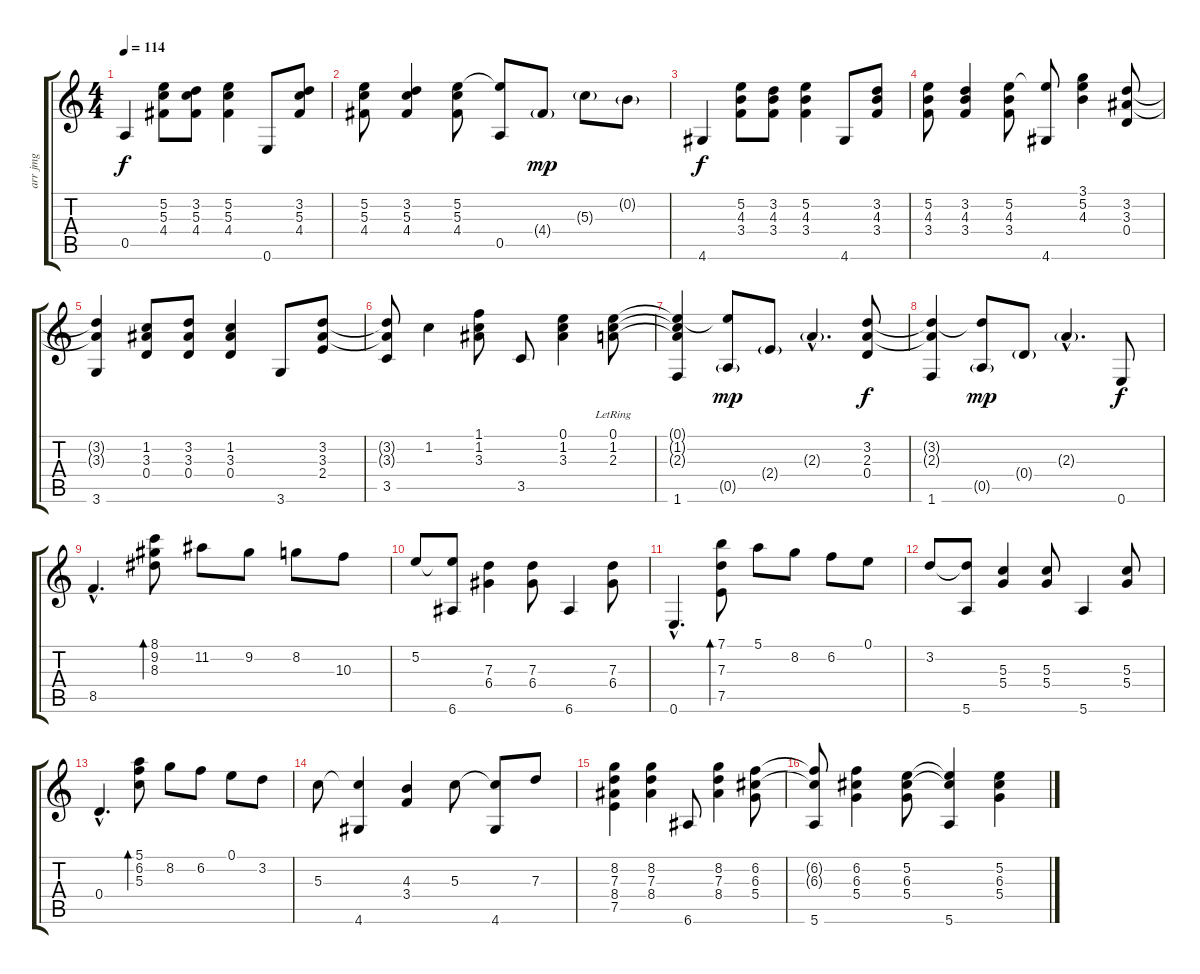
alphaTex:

\track ("arr jmg" "arr jmg") {instrument acousticguitarnylon}
\staff {score tabs}
\tuning (E4 B3 G3 D3 A2 E2) {hide}
\ts (4 4)
\tempo 114
\clef g2
\ks c
0.5.4{dy f} (5.2 5.3 4.4).8 (3.2 5.3 4.4).8 (5.2 5.3 4.4).4 0.6.8 (3.2 5.3 4.4).8 |
(5.2 5.3 4.4).8 (3.2 5.3 4.4).4 (5.2 5.3 4.4).8 (5.2{t} 0.5).8 4.4{g}.8{dy mp} 5.3{g}.8 0.2{g}.8 |
4.6.4{dy f} (5.2 4.3 3.4).8 (3.2 4.3 3.4).8 (5.2 4.3 3.4).4 4.6.8 (3.2 4.3 3.4).8 |
(5.2 4.3 3.4).8 (3.2 4.3 3.4).4 (5.2 4.3 3.4).8 (5.2{t} 4.6).8 (3.1 5.2 4.3).4 (3.2 3.3 0.4).8 |
(3.2{t} 3.3{t} 3.6).4 (1.2 3.3 0.4).8 (3.2 3.3 0.4).8 (1.2 3.3 0.4).4 3.6.8 (3.2 3.3 2.4).8 |
(3.2{t} 3.3{t} 3.5).8 1.2.4 (1.1 1.2 3.3).8 3.5.8 (0.1 1.2 3.3).4 (0.1{lr} 1.2 2.3).8 |
(0.1{t} 1.2{t} 2.3{t} 1.6).4 (0.1{t} 0.5{g}).8{dy mp} 2.4{g}.8 2.3{g hac}.4{d} (3.2 2.3 0.4).8{dy f} |
(3.2{t} 2.3{t} 1.6).4 (3.2{t} 0.5{g}).8{dy mp} 0.4{g}.8 2.3{g hac}.4{d} 0.6.8{dy f} |
8.5{hac}.4{d} (8.1 9.2 8.3).8{bd 120} 11.2.8 9.2.8 8.2.8 10.3.8 |
5.2.8 (5.2{t} 6.6).8 (7.3 6.4).4 (7.3 6.4).8 6.6.4 (7.3 6.4).8 |
0.6{hac}.4{d} (7.1 7.3 7.5).8{bd 120} 5.1.8 8.2.8 6.2.8 0.1.8 |
3.2.8 (3.2{t} 5.6).8 (5.3 5.4).4 (5.3 5.4).8 5.6.4 (5.3 5.4).8 |
0.4{hac}.4{d} (5.1 6.2 5.3).8{bd 120} 8.2.8 6.2.8 0.1.8 3.2.8 |
5.3.8 (5.3{t} 4.6).4 (4.3 3.4).4 5.3.8 (5.3{t} 4.6).8 7.3.8 |
(8.2 7.3 8.4 7.5).4 (8.2 7.3 8.4).4 6.6.8 (8.2 7.3 8.4).4 (6.2 6.3 5.4).8 |
(6.2{t} 6.3{t} 5.6).8 (6.2 6.3 5.4).4 (5.2 6.3 5.4).8 (5.2{t} 6.3{t} 5.6).4 (5.2 6.3 5.4).4
